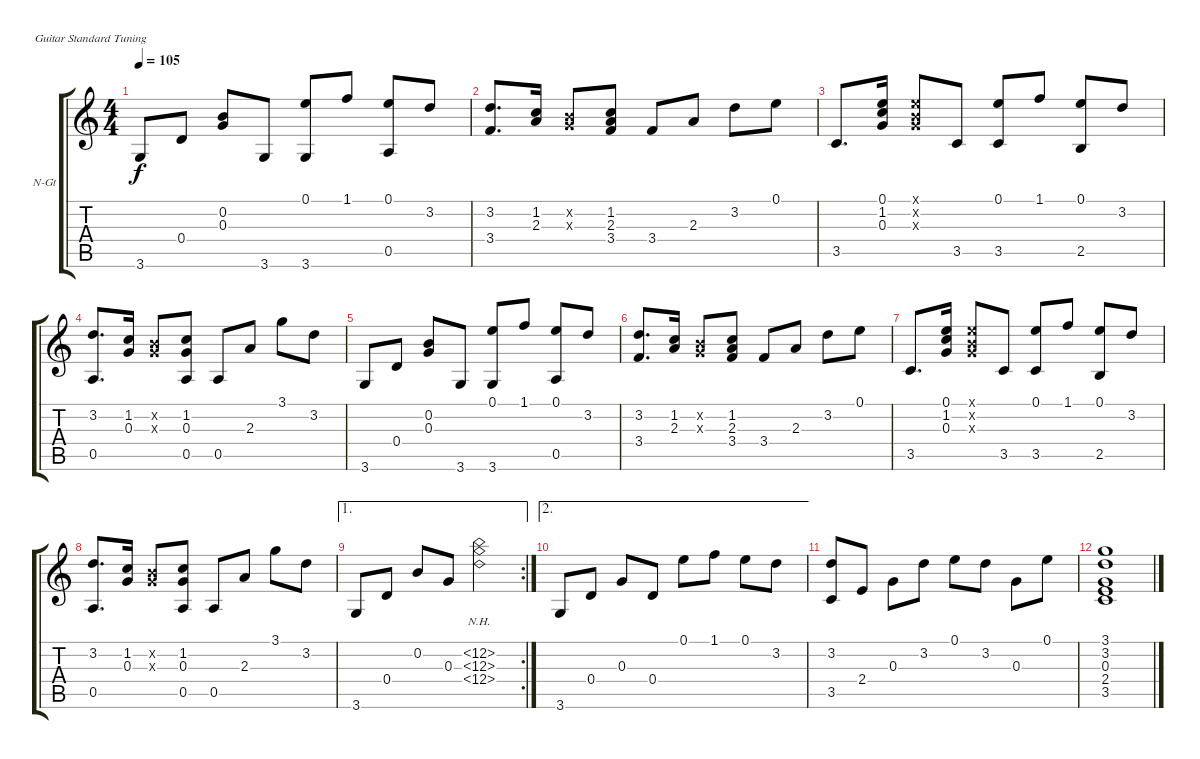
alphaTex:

\bracketExtendMode groupsimilarinstruments
\firstSystemTrackNameOrientation horizontal
\otherSystemsTrackNameOrientation horizontal
\track ("Track 1" "N-Gt") {instrument acousticguitarnylon}
\staff {score tabs}
\tuning (E4 B3 G3 D3 A2 E2)
\ts (4 4)
\tempo 105
\clef g2
\ks c
3.6.8{dy f} 0.4.8 (0.2 0.3).8 3.6.8 (0.1 3.6).8 1.1.8 (0.1 0.5).8 3.2.8 |
(3.2 3.4).8{d} (1.2 2.3).16 (0.2{x} 0.3{x}).8 (1.2 2.3 3.4).8 3.4.8 2.3.8 3.2.8 0.1.8 |
3.5.8{d} (0.1 1.2 0.3).16 (0.1{x} 0.2{x} 0.3{x}).8 3.5.8 (0.1 3.5).8 1.1.8 (0.1 2.5).8 3.2.8 |
(3.2 0.5).8{d} (1.2 0.3).16 (0.2{x} 0.3{x}).8 (1.2 0.3 0.5).8 0.5.8 2.3.8 3.1.8 3.2.8 |
3.6.8 0.4.8 (0.2 0.3).8 3.6.8 (0.1 3.6).8 1.1.8 (0.1 0.5).8 3.2.8 |
(3.2 3.4).8{d} (1.2 2.3).16 (0.2{x} 0.3{x}).8 (1.2 2.3 3.4).8 3.4.8 2.3.8 3.2.8 0.1.8 |
3.5.8{d} (0.1 1.2 0.3).16 (0.1{x} 0.2{x} 0.3{x}).8 3.5.8 (0.1 3.5).8 1.1.8 (0.1 2.5).8 3.2.8 |
(3.2 0.5).8{d} (1.2 0.3).16 (0.2{x} 0.3{x}).8 (1.2 0.3 0.5).8 0.5.8 2.3.8 3.1.8 3.2.8 |
\ae 1
\rc 2
3.6.8 0.4.8 0.2.8 0.3.8 (12.2{nh} 12.3{nh} 12.4{nh}).2 |
\ae 2
3.6.8 0.4.8 0.3.8 0.4.8 0.1.8 1.1.8 0.1.8 3.2.8 |
(3.2 3.5).8 2.4.8 0.3.8 3.2.8 0.1.8 3.2.8 0.3.8 0.1.8 |
(3.1 3.2 0.3 2.4 3.5).1
